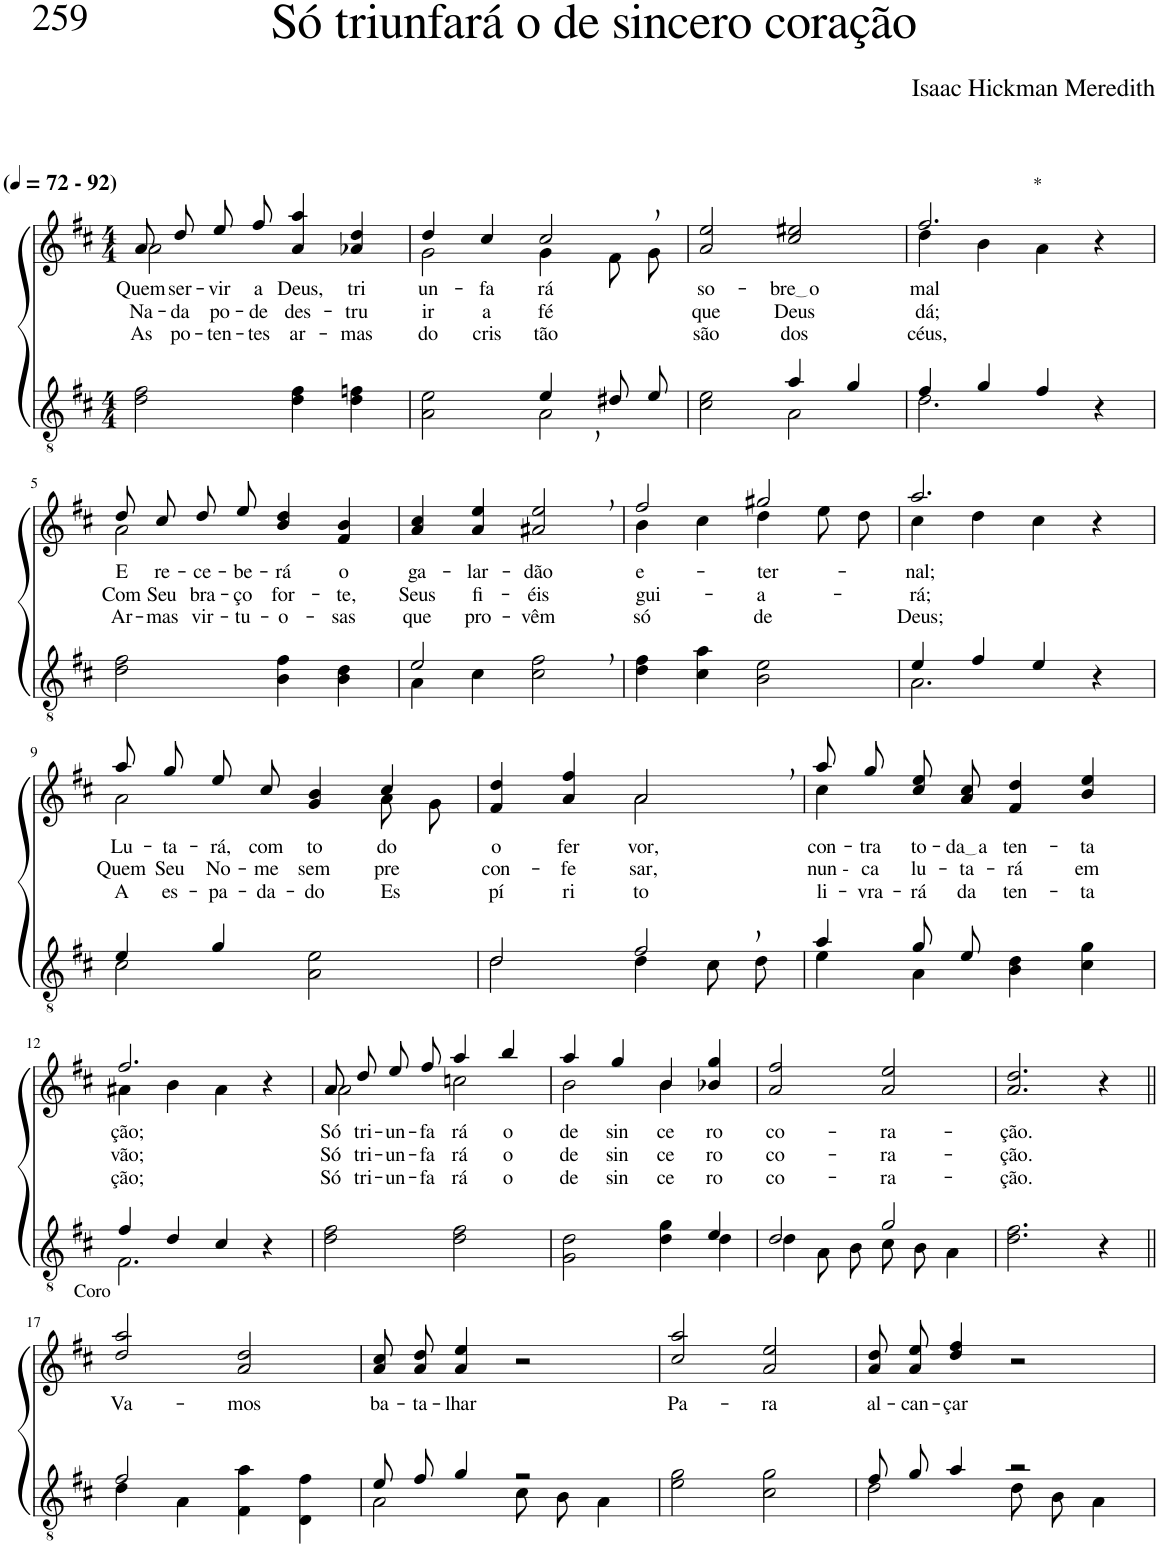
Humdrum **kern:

**kern	**kern	**text	**text	**text
*part2	*part1	*part1	*part1	*part1
*staff2	*staff1	*staff1	*staff1	*staff1
*I"Parte III e IV	*I"Parte I e II	*	*	*
*clefGv2	*clefG2	*	*	*
*Trd4c7	*Trd4c7	*	*	*
*k[f#c#]	*k[f#c#]	*	*	*
*M4/4	*M4/4	*	*	*
*MM72	*MM72	*	*	*
=1	=1	=1	=1	=1
*	*^	*	*	*
!	!LO:TX:a:B:t=(	!	!	!	!
!	!LO:TX:a:B:t=- 92)	!	!	!	!
!	!	!	!LO:LY:b	!LO:LY:b	!LO:LY:b
2d\ 2f#\	8a/L	2a\	Quem	Na-	As
!	!	!	!LO:LY:b	!LO:LY:b	!LO:LY:b
.	8dd/J	.	ser-	-da	po-
!	!	!	!LO:LY:b	!LO:LY:b	!LO:LY:b
.	8ee/L	.	-vir	po-	-ten-
!	!	!	!LO:LY:b	!LO:LY:b	!LO:LY:b
.	8ff#/J	.	a	-de	-tes
!	!	!	!LO:LY:b	!LO:LY:b	!LO:LY:b
4d\ 4f#\	4a/ 4aa/	2ryy	Deus,	des-	ar-
!	!	!	!LO:LY:b	!LO:LY:b	!LO:LY:b
4d\ 4fn\	4a-X/ 4dd/	.	tri-	-tru-	-mas
=2	=2	=2	=2	=2	=2
*^	*	*	*	*	*
!	!	!	!	!LO:LY:b	!LO:LY:b	!LO:LY:b
2ryy	2A\ 2e\	4dd/	2g\	-un-	-ir	do
!	!	!	!	!LO:LY:b	!LO:LY:b	!LO:LY:b
.	.	4cc#/	.	-fa-	a	cris-
!	!	!	!	!LO:LY:b	!LO:LY:b	!LO:LY:b
4e,/	2A\	2cc#,/	4g\	-rá	fé	-tão
8d#X/L	.	.	8f#\L	.	.	.
8e/J	.	.	8g\J	.	.	.
=3	=3	=3	=3	=3	=3	=3
!	!	!	!	!LO:LY:b	!LO:LY:b	!LO:LY:b
*	*	*v	*v	*	*	*
2ryy	2c#\ 2e\	2a/ 2ee/	so-	que	são
!	!	!	!LO:LY:b	!LO:LY:b	!LO:LY:b
4a/	2A\	2cc#/ 2ee#X/	bre o	Deus	dos
4g/	.	.	.	.	.
=4	=4	=4	=4	=4	=4
*	*	*^	*	*	*
!	!	!LO:TX:a:t=*	!	!	!	!
!	!	!	!	!LO:LY:b	!LO:LY:b	!LO:LY:b
4f#/	2.d\	2.ff#/	4dd\	mal	dá;	céus,
4g/	.	.	4b\	.	.	.
4f#/	.	.	4a\	.	.	.
4r	4ryy	4r	4ryy	.	.	.
!!LO:LB:g=z	!!
=5	=5	=5	=5	=5	=5	=5
!	!	!	!	!LO:LY:b	!LO:LY:b	!LO:LY:b
*v	*v	*	*	*	*	*
2d\ 2f#\	8dd/L	2a\	E	Com	Ar-
!	!	!	!LO:LY:b	!LO:LY:b	!LO:LY:b
.	8cc#/J	.	re-	Seu	-mas
!	!	!	!LO:LY:b	!LO:LY:b	!LO:LY:b
.	8dd/L	.	-ce-	bra-	vir-
!	!	!	!LO:LY:b	!LO:LY:b	!LO:LY:b
.	8ee/J	.	-be-	-ço	-tu-
!	!	!	!LO:LY:b	!LO:LY:b	!LO:LY:b
4B\ 4f#\	4b/ 4dd/	2ryy	-rá	for-	-o-
!	!	!	!LO:LY:b	!LO:LY:b	!LO:LY:b
4B\ 4d\	4f#/ 4b/	.	o	-te,	-sas
*	*v	*v	*	*	*
=6	=6	=6	=6	=6
*^	*	*	*	*
!	!	!	!LO:LY:b	!LO:LY:b	!LO:LY:b
2e/	4A\	4a/ 4cc#/	ga-	Seus	que
!	!	!	!LO:LY:b	!LO:LY:b	!LO:LY:b
.	4c#\	4a/ 4ee/	-lar-	fi-	pro-
!	!	!	!LO:LY:b	!LO:LY:b	!LO:LY:b
2ryy	2c#\ 2f#\	2a#X/, 2ee/,	-dão	-éis	-vêm
=7	=7	=7	=7	=7	=7
*	*	*^	*	*	*
!	!	!	!	!LO:LY:b	!LO:LY:b	!LO:LY:b
*v	*v	*	*	*	*	*
4d\ 4f#\	2ff#/	4b\	e-	gui-	só
4c#\ 4a\	.	4cc#\	.	.	.
!	!	!	!LO:LY:b	!LO:LY:b	!LO:LY:b
2B\ 2e\	2gg#X/	4dd\	-ter-	-a-	de
.	.	8ee\L	.	.	.
.	.	8dd\J	.	.	.
=8	=8	=8	=8	=8	=8
*^	*	*	*	*	*
!	!	!	!	!LO:LY:b	!LO:LY:b	!LO:LY:b
4e/	2.A\	2.aa/	4cc#\	-nal;	-rá;	Deus;
4f#/	.	.	4dd\	.	.	.
4e/	.	.	4cc#\	.	.	.
4r	4ryy	4r	4ryy	.	.	.
!!LO:LB:g=z	!!
=9	=9	=9	=9	=9	=9	=9
!	!	!	!	!LO:LY:b	!LO:LY:b	!LO:LY:b
4e/	2c#\	8aa/L	2a\	Lu-	Quem	A
!	!	!	!	!LO:LY:b	!LO:LY:b	!LO:LY:b
.	.	8gg/J	.	ta-	Seu	es-
!	!	!	!	!LO:LY:b	!LO:LY:b	!LO:LY:b
4g/	.	8ee/L	.	-rá,	No-	-pa-
!	!	!	!	!LO:LY:b	!LO:LY:b	!LO:LY:b
.	.	8cc#/J	.	com	-me	-da-
!	!	!	!	!LO:LY:b	!LO:LY:b	!LO:LY:b
2ryy	2A\ 2e\	4g/ 4b/	4ryy	to-	sem-	-do
!	!	!	!	!LO:LY:b	!LO:LY:b	!LO:LY:b
.	.	4cc#/	8a\L	-do	pre	Es-
.	.	.	8g\J	.	.	.
=10	=10	=10	=10	=10	=10	=10
!	!	!	!	!LO:LY:b	!LO:LY:b	!LO:LY:b
2d/	2d\	4f#/ 4dd/	2ryy	o	con-	pí
!	!	!	!	!LO:LY:b	!LO:LY:b	!LO:LY:b
.	.	4a/ 4ff#/	.	fer-	-fe-	ri-
!	!	!	!	!LO:LY:b	!LO:LY:b	!LO:LY:b
2f#,/	4d\	2a,/	2a\	vor,	-sar,	to
.	8c#\L	.	.	.	.	.
.	8d\J	.	.	.	.	.
=11	=11	=11	=11	=11	=11	=11
!	!	!	!	!LO:LY:b	!LO:LY:b	!LO:LY:b
4a/	4e\	8aa/L	4cc#\	con-	nun -	li-
!	!	!	!	!LO:LY:b	!LO:LY:b	!LO:LY:b
.	.	8gg/J	.	tra	ca	vra-
!	!	!	!	!LO:LY:b	!LO:LY:b	!LO:LY:b
8g/L	4A\	8cc#\ 8ee\L	2.ryy	to-	lu-	-rá
!	!	!	!	!LO:LY:b	!LO:LY:b	!LO:LY:b
8e/J	.	8a\ 8cc#\J	.	da a	-ta-	da
!	!	!	!	!LO:LY:b	!LO:LY:b	!LO:LY:b
2ryy	4B\ 4d\	4f#/ 4dd/	.	ten-	-rá	ten-
!	!	!	!	!LO:LY:b	!LO:LY:b	!LO:LY:b
.	4c#\ 4g\	4b/ 4ee/	.	-ta-	em	-ta-
!!LO:LB:g=z	!!
=12	=12	=12	=12	=12	=12	=12
!	!	!	!	!LO:LY:b	!LO:LY:b	!LO:LY:b
4f#/	2.F#\	2.ff#/	4a#X\	-ção;	vão;	-ção;
4d/	.	.	4b\	.	.	.
4c#/	.	.	4a#\	.	.	.
4r	4ryy	4r	4ryy	.	.	.
=13	=13	=13	=13	=13	=13	=13
!	!	!	!	!LO:LY:b	!LO:LY:b	!LO:LY:b
*v	*v	*	*	*	*	*
2d\ 2f#\	8a/L	2a\	Só	Só	Só
!	!	!	!LO:LY:b	!LO:LY:b	!LO:LY:b
.	8dd/J	.	tri-	tri-	tri-
!	!	!	!LO:LY:b	!LO:LY:b	!LO:LY:b
.	8ee/L	.	-un-	-un-	-un-
!	!	!	!LO:LY:b	!LO:LY:b	!LO:LY:b
.	8ff#/J	.	-fa-	-fa-	-fa-
!	!	!	!LO:LY:b	!LO:LY:b	!LO:LY:b
2d\ 2f#\	4aa/	2ccn\	-rá	-rá	-rá
!	!	!	!LO:LY:b	!LO:LY:b	!LO:LY:b
.	4bb/	.	o	o	o
=14	=14	=14	=14	=14	=14
*^	*	*	*	*	*
!	!	!	!	!LO:LY:b	!LO:LY:b	!LO:LY:b
2.ryy	2G\ 2d\	4aa/	2b\	de	de	de
!	!	!	!	!LO:LY:b	!LO:LY:b	!LO:LY:b
.	.	4gg/	.	sin-	sin-	sin-
!	!	!	!	!LO:LY:b	!LO:LY:b	!LO:LY:b
.	4d\ 4g\	4b/	4b\	-ce-	-ce-	-ce-
!	!	!	!	!LO:LY:b	!LO:LY:b	!LO:LY:b
4e/	4d\	4b-X/ 4gg/	4ryy	-ro	ro	ro
=15	=15	=15	=15	=15	=15	=15
!	!	!	!	!LO:LY:b	!LO:LY:b	!LO:LY:b
*	*	*v	*v	*	*	*
2d/	4d\	2a/ 2ff#/	co-	co-	co-
.	8A\L	.	.	.	.
.	8B\J	.	.	.	.
!	!	!	!LO:LY:b	!LO:LY:b	!LO:LY:b
2g/	8c#\L	2a/ 2ee/	-ra-	-ra-	-ra-
.	8B\J	.	.	.	.
.	4A\	.	.	.	.
=16	=16	=16	=16	=16	=16
!	!	!	!LO:LY:b	!LO:LY:b	!LO:LY:b
*v	*v	*	*	*	*
2.d\ 2.f#\	2.a/ 2.dd/	-ção.	-ção.	-ção.
4r	4r	.	.	.
!!LO:LB:g=z
=17||	=17||	=17||	=17||	=17||
*^	*	*	*	*
!	!	!LO:TX:a:t=Coro	!	!	!
!	!	!	!LO:LY:b	!	!
2f#/	4d\	2dd/ 2aa/	Va-	.	.
.	4A\	.	.	.	.
!	!	!	!LO:LY:b	!	!
2ryy	4F#\ 4a\	2a/ 2dd/	-mos	.	.
.	4D\ 4f#\	.	.	.	.
=18	=18	=18	=18	=18	=18
!	!	!	!LO:LY:b	!	!
8e/L	2A\	8a\ 8cc#\L	ba-	.	.
!	!	!	!LO:LY:b	!	!
8f#/J	.	8a\ 8dd\J	-ta-	.	.
!	!	!	!LO:LY:b	!	!
4g/	.	4a/ 4ee/	-lhar	.	.
2r	8c#\L	2r	.	.	.
.	8B\J	.	.	.	.
.	4A\	.	.	.	.
=19	=19	=19	=19	=19	=19
!	!	!	!LO:LY:b	!	!
*v	*v	*	*	*	*
2e\ 2g\	2cc#/ 2aa/	Pa-	.	.
!	!	!LO:LY:b	!	!
2c#\ 2g\	2a/ 2ee/	-ra	.	.
=20	=20	=20	=20	=20
*^	*	*	*	*
!	!	!	!LO:LY:b	!	!
8f#/L	2d\	8a\ 8dd\L	al-	.	.
!	!	!	!LO:LY:b	!	!
8g/J	.	8a\ 8ee\J	-can-	.	.
!	!	!	!LO:LY:b	!	!
4a/	.	4dd/ 4ff#/	-çar	.	.
2r	8d\L	2r	.	.	.
.	8B\J	.	.	.	.
.	4A\	.	.	.	.
*v	*v	*	*	*	*
=	=	=	=	=
*-	*-	*-	*-	*-
